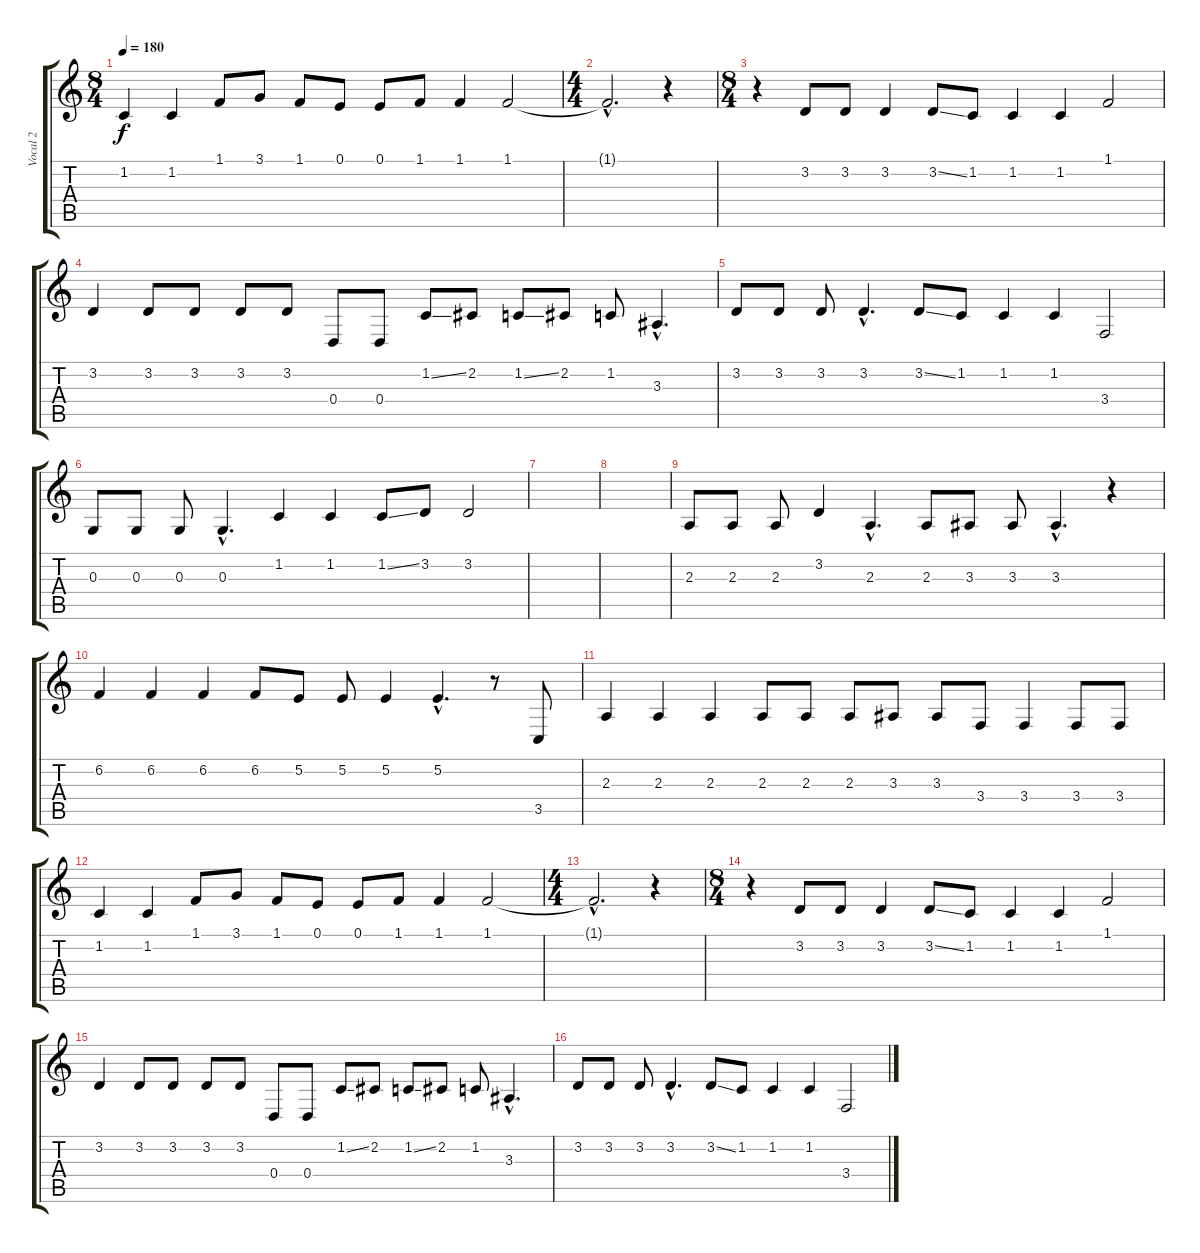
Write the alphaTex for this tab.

\track ("Vocal 2" "Vocal 2") {instrument ocarina}
\staff {score tabs}
\tuning (E4 B3 G3 D3 A2 E2) {hide}
\ts (8 4)
\tempo 180
\clef g2
\ks c
1.2.4{dy f} 1.2.4 1.1.8 3.1.8 1.1.8 0.1.8 0.1.8 1.1.8 1.1.4 1.1.2 |
\ts (4 4)
1.1{hac t}.2{d} r.4 |
\ts (8 4)
r.4 3.2.8 3.2.8 3.2.4 3.2{ss}.8 1.2.8 1.2.4 1.2.4 1.1.2 |
3.2.4 3.2.8 3.2.8 3.2.8 3.2.8 0.4.8 0.4.8 1.2{ss}.8 2.2.8 1.2{ss}.8 2.2.8 1.2.8 3.3{hac}.4{d} |
3.2.8 3.2.8 3.2.8 3.2{hac}.4{d} 3.2{ss}.8 1.2.8 1.2.4 1.2.4 3.4.2 |
0.3.8 0.3.8 0.3.8 0.3{hac}.4{d} 1.2.4 1.2.4 1.2{ss}.8 3.2.8 3.2.2 |
|
|
2.3.8 2.3.8 2.3.8 3.2.4 2.3{hac}.4{d} 2.3.8 3.3.8 3.3.8 3.3{hac}.4{d} r.4 |
6.2.4 6.2.4 6.2.4 6.2.8 5.2.8 5.2.8 5.2.4 5.2{hac}.4{d} r.8 3.5.8 |
2.3.4 2.3.4 2.3.4 2.3.8 2.3.8 2.3.8 3.3.8 3.3.8 3.4.8 3.4.4 3.4.8 3.4.8 |
1.2.4 1.2.4 1.1.8 3.1.8 1.1.8 0.1.8 0.1.8 1.1.8 1.1.4 1.1.2 |
\ts (4 4)
1.1{hac t}.2{d} r.4 |
\ts (8 4)
r.4 3.2.8 3.2.8 3.2.4 3.2{ss}.8 1.2.8 1.2.4 1.2.4 1.1.2 |
3.2.4 3.2.8 3.2.8 3.2.8 3.2.8 0.4.8 0.4.8 1.2{ss}.8 2.2.8 1.2{ss}.8 2.2.8 1.2.8 3.3{hac}.4{d} |
3.2.8 3.2.8 3.2.8 3.2{hac}.4{d} 3.2{ss}.8 1.2.8 1.2.4 1.2.4 3.4.2
